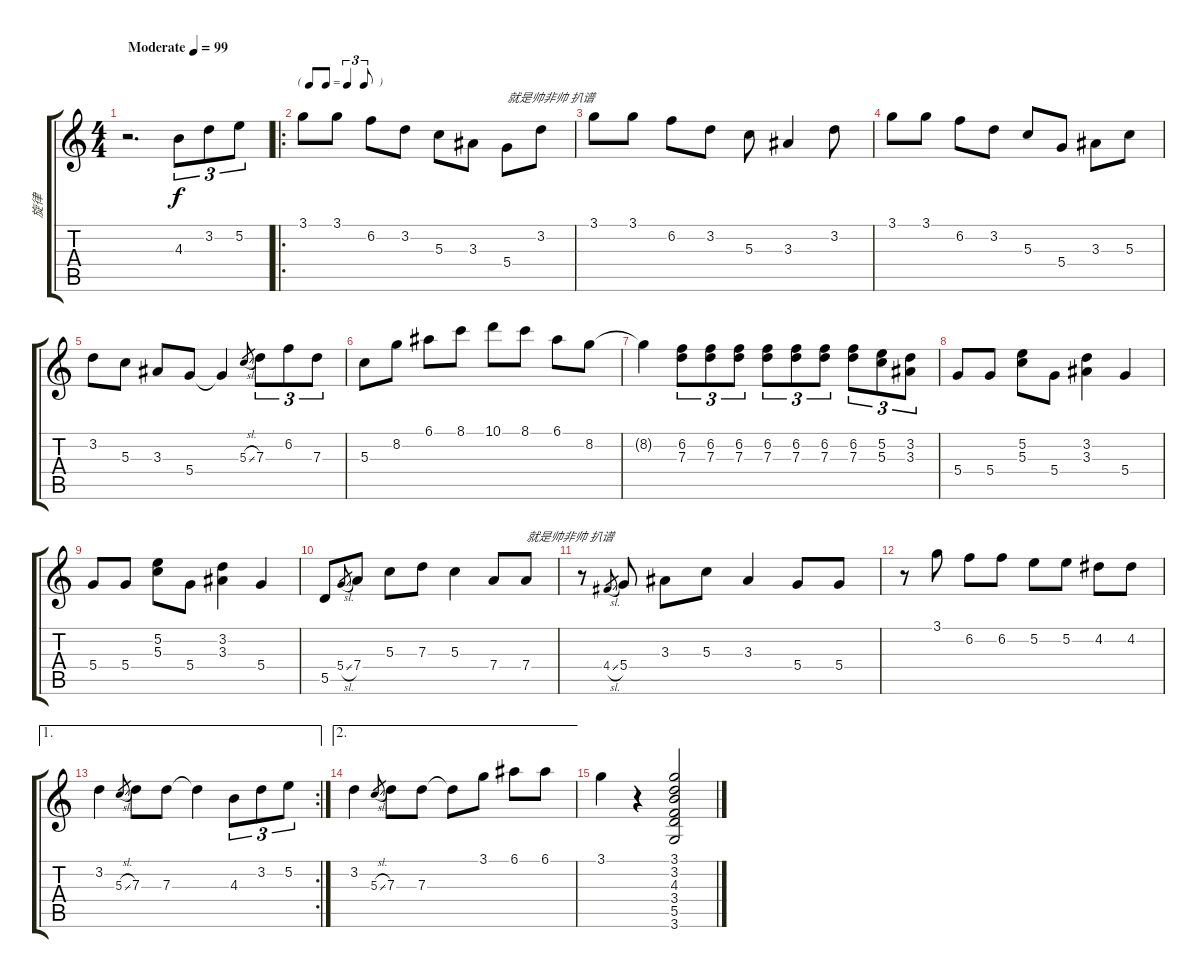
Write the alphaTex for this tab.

\track ("旋律" "旋律") {instrument acousticguitarsteel}
\staff {score tabs}
\tuning (E4 B3 G3 D3 A2 E2) {hide}
\ts (4 4)
\tempo (99 "Moderate")
\clef g2
\ks c
r.2{d dy f instrument acousticguitarsteel} 4.3.8{tu (3 2)} 3.2.8{tu (3 2)} 5.2.8{tu (3 2)} |
\ro
\tf triplet8th
3.1.8 3.1.8 6.2.8 3.2.8 5.3.8 3.3.8 5.4.8{txt "就是帅非帅 扒谱"} 3.2.8 |
3.1.8 3.1.8 6.2.8 3.2.8 5.3.8 3.3.4 3.2.8 |
3.1.8 3.1.8 6.2.8 3.2.8 5.3.8 5.4.8 3.3.8 5.3.8 |
3.2.8 5.3.8 3.3.8 5.4.8 5.4{t}.4 5.3{sl}.8{gr} 7.3.8{tu (3 2)} 6.2.8{tu (3 2)} 7.3.8{tu (3 2)} |
5.3.8 8.2.8 6.1.8 8.1.8 10.1.8 8.1.8 6.1.8 8.2.8 |
8.2{t}.4 (6.2 7.3).8{tu (3 2)} (6.2 7.3).8{tu (3 2)} (6.2 7.3).8{tu (3 2)} (6.2 7.3).8{tu (3 2)} (6.2 7.3).8{tu (3 2)} (6.2 7.3).8{tu (3 2)} (6.2 7.3).8{tu (3 2)} (5.2 5.3).8{tu (3 2)} (3.2 3.3).8{tu (3 2)} |
5.4.8 5.4.8 (5.2 5.3).8 5.4.8 (3.2 3.3).4 5.4.4 |
5.4.8 5.4.8 (5.2 5.3).8 5.4.8 (3.2 3.3).4 5.4.4 |
5.5.8 5.4{sl}.8{gr} 7.4.8 5.3.8 7.3.8 5.3.4 7.4.8 7.4.8{txt "就是帅非帅 扒谱"} |
r.8 4.4{sl}.8{gr} 5.4.8 3.3.8 5.3.8 3.3.4 5.4.8 5.4.8 |
r.8 3.1.8 6.2.8 6.2.8 5.2.8 5.2.8 4.2.8 4.2.8 |
\ae 1
\rc 2
3.2.4 5.3{sl}.8{gr} 7.3.8 7.3.8 7.3{t}.4 4.3.8{tu (3 2)} 3.2.8{tu (3 2)} 5.2.8{tu (3 2)} |
\ae 2
3.2.4 5.3{sl}.8{gr} 7.3.8 7.3.8 7.3{t}.8 3.1.8 6.1.8 6.1.8 |
3.1.4 r.4 (3.1 3.2 4.3 3.4 5.5 3.6).2
